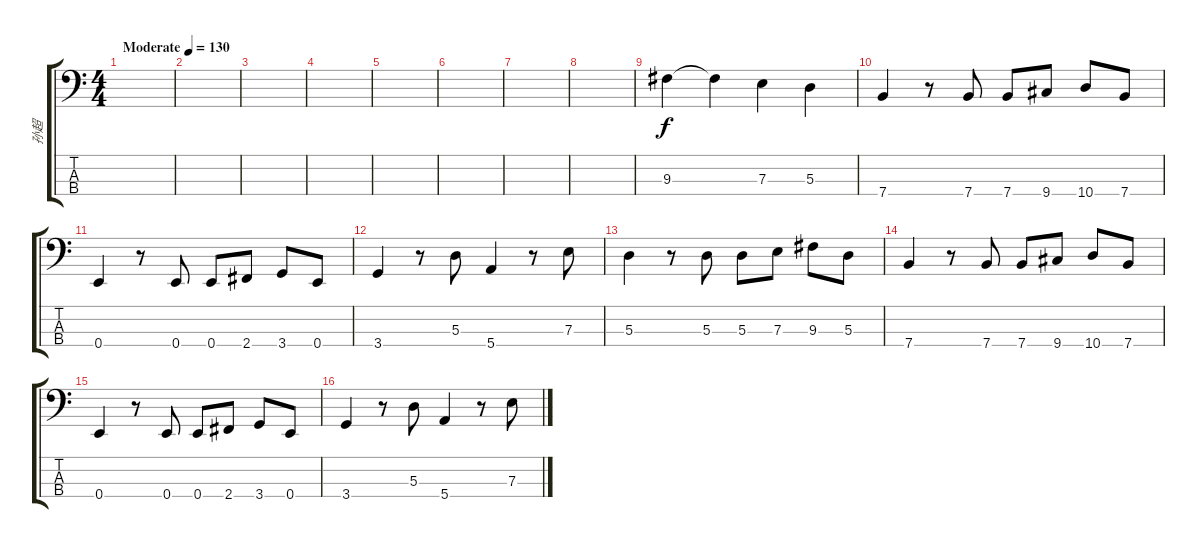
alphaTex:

\track ("孙超" "孙超") {instrument electricbassfinger}
\staff {score tabs}
\tuning (G2 D2 A1 E1) {hide}
\ts (4 4)
\tempo (130 "Moderate")
\clef f4
\ks c
|
|
|
|
|
|
|
|
9.3.4 9.3{t}.4 7.3.4 5.3.4 |
7.4.4 r.8 7.4.8 7.4.8 9.4.8 10.4.8 7.4.8 |
0.4.4 r.8 0.4.8 0.4.8 2.4.8 3.4.8 0.4.8 |
3.4.4 r.8 5.3.8 5.4.4 r.8 7.3.8 |
5.3.4 r.8 5.3.8 5.3.8 7.3.8 9.3.8 5.3.8 |
7.4.4 r.8 7.4.8 7.4.8 9.4.8 10.4.8 7.4.8 |
0.4.4 r.8 0.4.8 0.4.8 2.4.8 3.4.8 0.4.8 |
3.4.4 r.8 5.3.8 5.4.4 r.8 7.3.8
